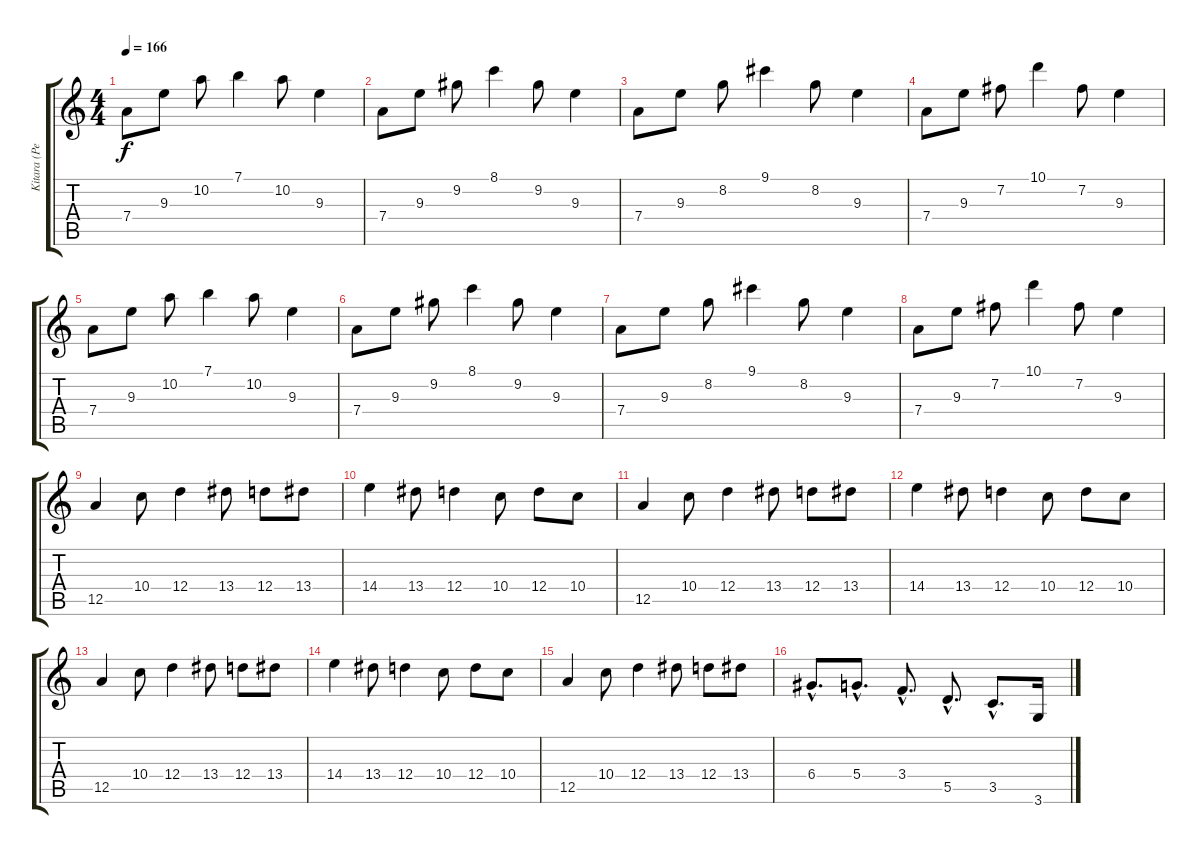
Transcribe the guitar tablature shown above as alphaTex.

\track ("Kitara (Pero)" "Kitara (Pe") {instrument overdrivenguitar}
\staff {score tabs}
\tuning (E4 B3 G3 D3 A2 E2) {hide}
\ts (4 4)
\tempo 166
\clef g2
\ks c
7.4.8{dy f instrument acousticguitarsteel} 9.3.8 10.2.8 7.1.4 10.2.8 9.3.4 |
7.4.8 9.3.8 9.2.8 8.1.4 9.2.8 9.3.4 |
7.4.8 9.3.8 8.2.8 9.1.4 8.2.8 9.3.4 |
7.4.8 9.3.8 7.2.8 10.1.4 7.2.8 9.3.4 |
7.4.8 9.3.8 10.2.8 7.1.4 10.2.8 9.3.4 |
7.4.8 9.3.8 9.2.8 8.1.4 9.2.8 9.3.4 |
7.4.8 9.3.8 8.2.8 9.1.4 8.2.8 9.3.4 |
7.4.8 9.3.8 7.2.8 10.1.4 7.2.8 9.3.4 |
12.5.4{instrument overdrivenguitar} 10.4.8 12.4.4 13.4.8 12.4.8 13.4.8 |
14.4.4 13.4.8 12.4.4 10.4.8 12.4.8 10.4.8 |
12.5.4 10.4.8 12.4.4 13.4.8 12.4.8 13.4.8 |
14.4.4 13.4.8 12.4.4 10.4.8 12.4.8 10.4.8 |
12.5.4 10.4.8 12.4.4 13.4.8 12.4.8 13.4.8 |
14.4.4 13.4.8 12.4.4 10.4.8 12.4.8 10.4.8 |
12.5.4 10.4.8 12.4.4 13.4.8 12.4.8 13.4.8 |
6.4{hac}.8{d} 5.4{hac}.8{d} 3.4{hac}.8{d} 5.5{hac}.8{d} 3.5{hac}.8{d} 3.6.16
